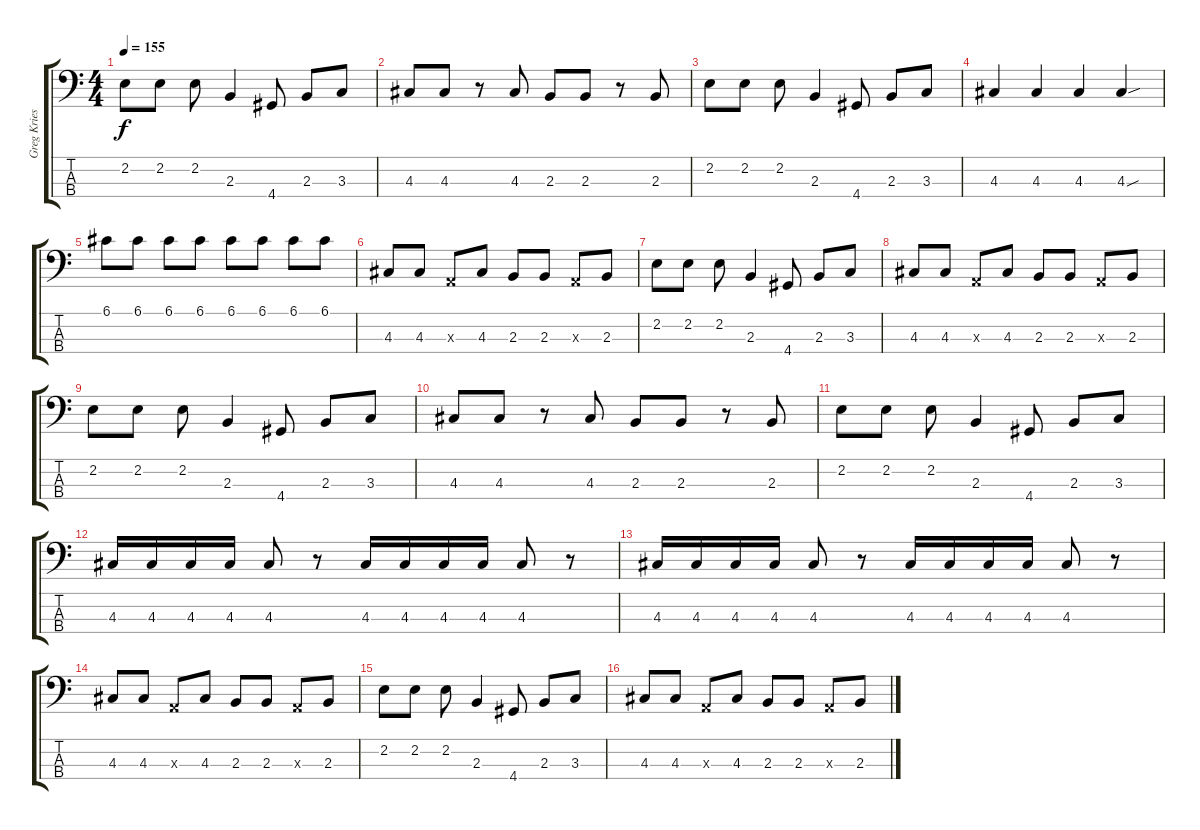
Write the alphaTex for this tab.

\track ("Greg Kriesel - Bass" "Greg Kries") {instrument electricbasspick}
\staff {score tabs}
\tuning (G2 D2 A1 E1) {hide}
\ts (4 4)
\tempo 155
\clef f4
\ks c
2.2.8{dy f} 2.2.8 2.2.8 2.3.4 4.4.8 2.3.8 3.3.8 |
4.3.8 4.3.8 r.8 4.3.8 2.3.8 2.3.8 r.8 2.3.8 |
2.2.8 2.2.8 2.2.8 2.3.4 4.4.8 2.3.8 3.3.8 |
4.3.4 4.3.4 4.3.4 4.3{sou}.4 |
6.1.8 6.1.8 6.1.8 6.1.8 6.1.8 6.1.8 6.1.8 6.1.8 |
4.3.8 4.3.8 0.3{x}.8 4.3.8 2.3.8 2.3.8 0.3{x}.8 2.3.8 |
2.2.8 2.2.8 2.2.8 2.3.4 4.4.8 2.3.8 3.3.8 |
4.3.8 4.3.8 0.3{x}.8 4.3.8 2.3.8 2.3.8 0.3{x}.8 2.3.8 |
2.2.8 2.2.8 2.2.8 2.3.4 4.4.8 2.3.8 3.3.8 |
4.3.8 4.3.8 r.8 4.3.8 2.3.8 2.3.8 r.8 2.3.8 |
2.2.8 2.2.8 2.2.8 2.3.4 4.4.8 2.3.8 3.3.8 |
4.3.16 4.3.16 4.3.16 4.3.16 4.3.8 r.8 4.3.16 4.3.16 4.3.16 4.3.16 4.3.8 r.8 |
4.3.16 4.3.16 4.3.16 4.3.16 4.3.8 r.8 4.3.16 4.3.16 4.3.16 4.3.16 4.3.8 r.8 |
4.3.8 4.3.8 0.3{x}.8 4.3.8 2.3.8 2.3.8 0.3{x}.8 2.3.8 |
2.2.8 2.2.8 2.2.8 2.3.4 4.4.8 2.3.8 3.3.8 |
4.3.8 4.3.8 0.3{x}.8 4.3.8 2.3.8 2.3.8 0.3{x}.8 2.3.8
